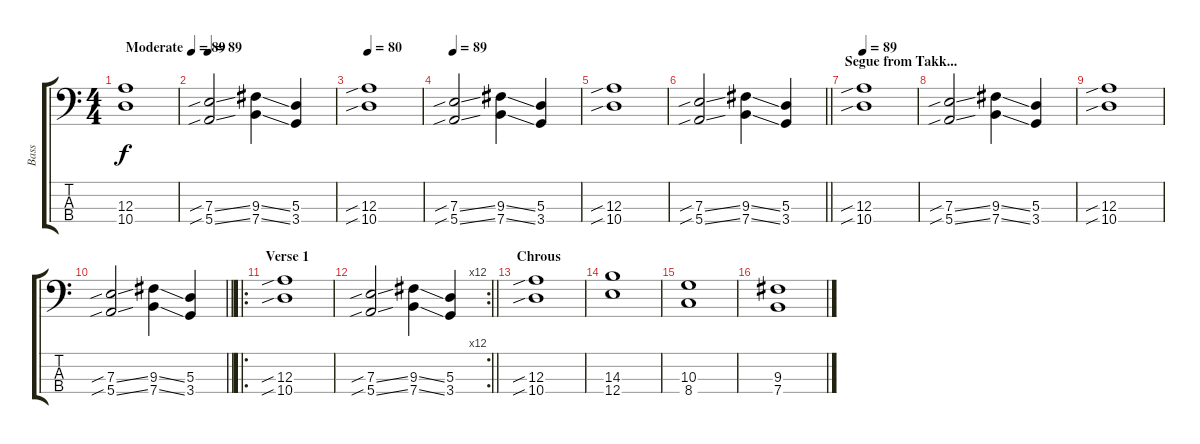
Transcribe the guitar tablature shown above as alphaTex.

\track ("Bass" "Bass") {instrument electricbassfinger}
\staff {score tabs}
\tuning (G2 D2 A1 E1) {hide}
\ts (4 4)
\tempo (89 "Moderate")
\tempo 81
\tempo (89 "Moderate")
\clef f4
\ks c
(12.3 10.4).1{dy f instrument electricbassfinger} |
\tempo 89
(7.3{sib ss} 5.4{sib ss}).2 (9.3{ss} 7.4{ss}).4 (5.3 3.4).4 |
\tempo 80
(12.3{sib} 10.4{sib}).1 |
\tempo 89
(7.3{sib ss} 5.4{sib ss}).2 (9.3{ss} 7.4{ss}).4 (5.3 3.4).4 |
(12.3{sib} 10.4{sib}).1 |
\barLineRight lightlight
(7.3{sib ss} 5.4{sib ss}).2 (9.3{ss} 7.4{ss}).4 (5.3 3.4).4 |
\section ("" "Segue from Takk...")
\tempo 89
(12.3{sib} 10.4{sib}).1 |
(7.3{sib ss} 5.4{sib ss}).2 (9.3{ss} 7.4{ss}).4 (5.3 3.4).4 |
(12.3{sib} 10.4{sib}).1 |
\barLineRight lightlight
(7.3{sib ss} 5.4{sib ss}).2 (9.3{ss} 7.4{ss}).4 (5.3 3.4).4 |
\ro
\section ("" "Verse 1")
(12.3{sib} 10.4{sib}).1 |
\rc 12
\barLineRight lightlight
(7.3{sib ss} 5.4{sib ss}).2 (9.3{ss} 7.4{ss}).4 (5.3 3.4).4 |
\section ("" "Chrous")
(12.3{sib} 10.4{sib}).1 |
(14.3 12.4).1 |
(10.3 8.4).1 |
(9.3 7.4).1
